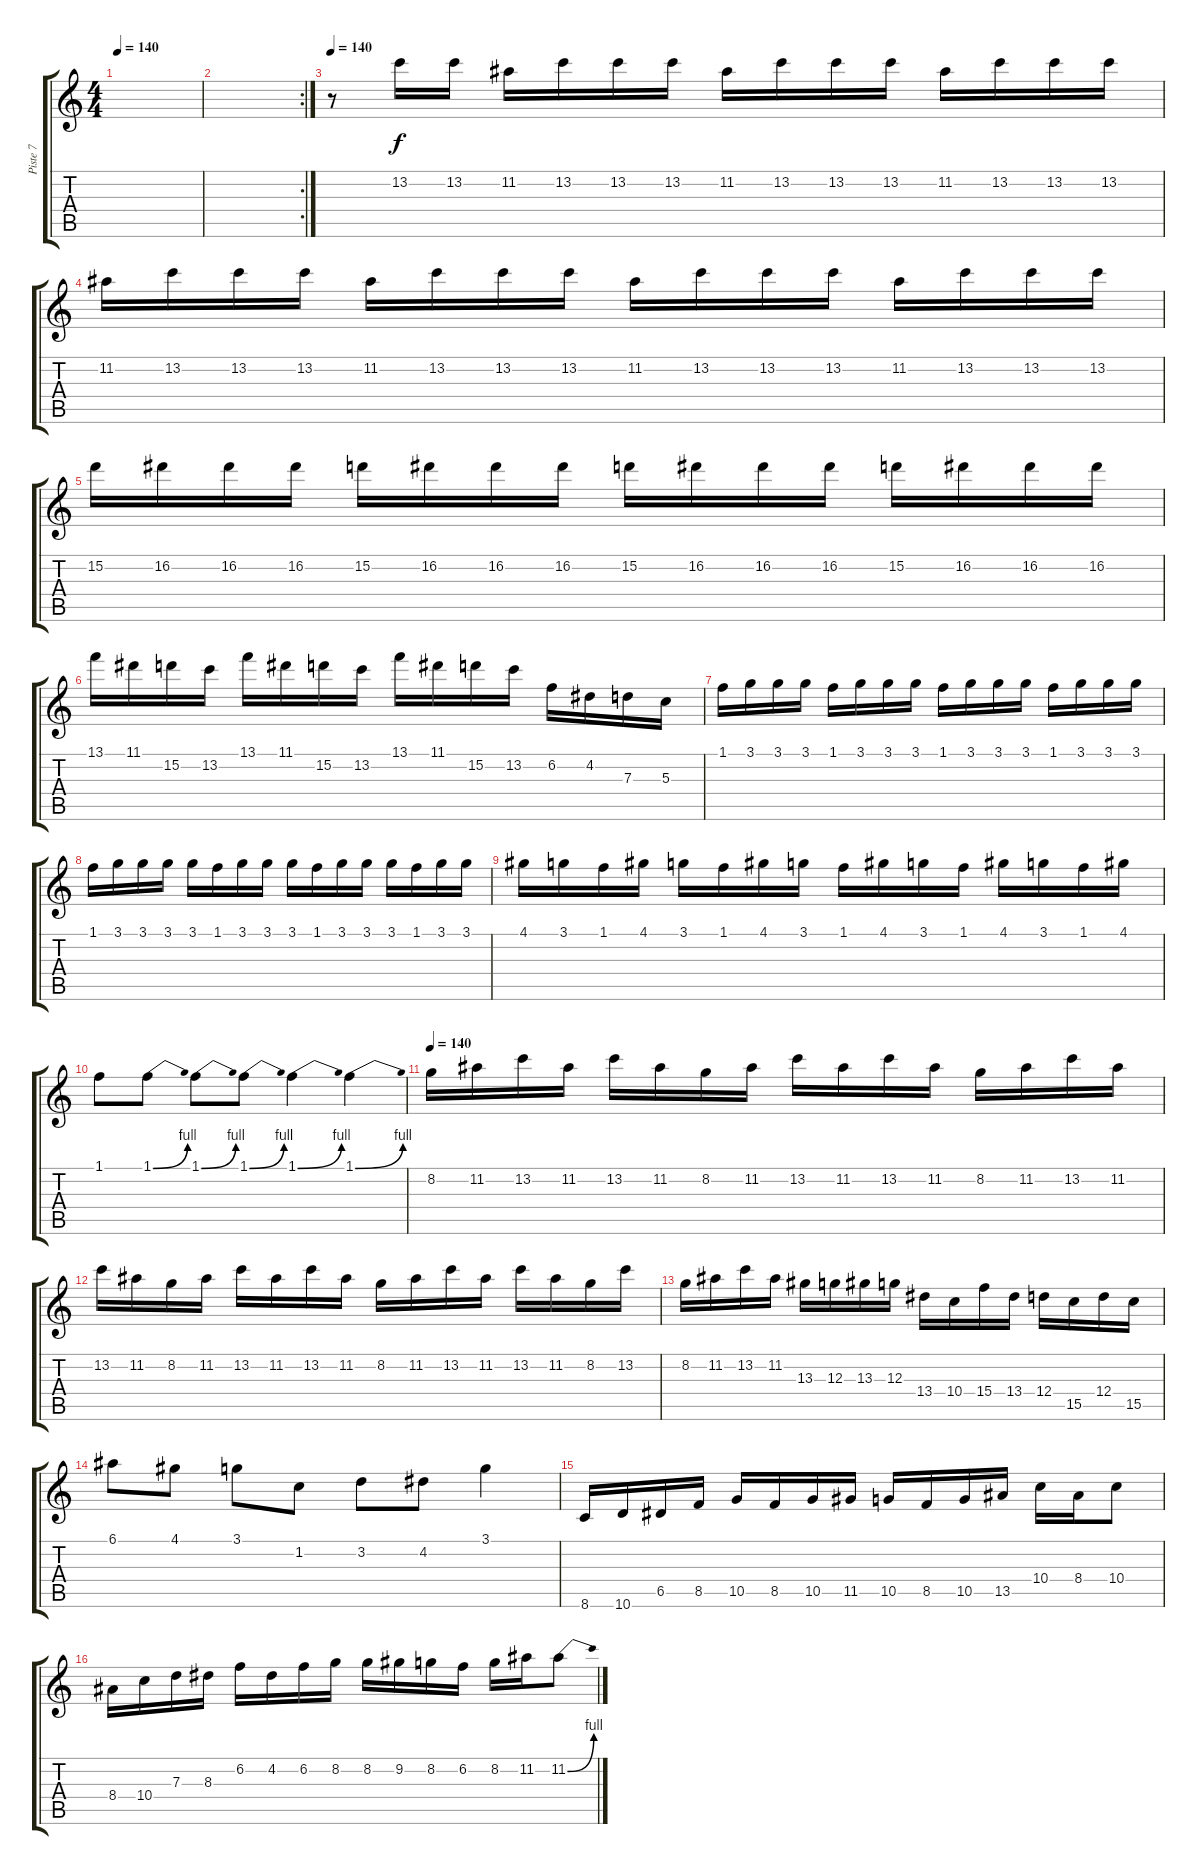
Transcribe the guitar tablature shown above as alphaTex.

\track ("Piste 7" "Piste 7") {instrument overdrivenguitar}
\staff {score tabs}
\tuning (E4 B3 G3 D3 A2 E2) {hide}
\ts (4 4)
\tempo 140
\clef g2
\ks c
|
\rc 2
|
\tempo 140
r.8 13.2.16 13.2.16 11.2.16 13.2.16 13.2.16 13.2.16 11.2.16 13.2.16 13.2.16 13.2.16 11.2.16 13.2.16 13.2.16 13.2.16 |
11.2.16 13.2.16 13.2.16 13.2.16 11.2.16 13.2.16 13.2.16 13.2.16 11.2.16 13.2.16 13.2.16 13.2.16 11.2.16 13.2.16 13.2.16 13.2.16 |
15.2.16 16.2.16 16.2.16 16.2.16 15.2.16 16.2.16 16.2.16 16.2.16 15.2.16 16.2.16 16.2.16 16.2.16 15.2.16 16.2.16 16.2.16 16.2.16 |
13.1.16 11.1.16 15.2.16 13.2.16 13.1.16 11.1.16 15.2.16 13.2.16 13.1.16 11.1.16 15.2.16 13.2.16 6.2.16 4.2.16 7.3.16 5.3.16 |
1.1.16 3.1.16 3.1.16 3.1.16 1.1.16 3.1.16 3.1.16 3.1.16 1.1.16 3.1.16 3.1.16 3.1.16 1.1.16 3.1.16 3.1.16 3.1.16 |
1.1.16 3.1.16 3.1.16 3.1.16 3.1.16 1.1.16 3.1.16 3.1.16 3.1.16 1.1.16 3.1.16 3.1.16 3.1.16 1.1.16 3.1.16 3.1.16 |
4.1.16 3.1.16 1.1.16 4.1.16 3.1.16 1.1.16 4.1.16 3.1.16 1.1.16 4.1.16 3.1.16 1.1.16 4.1.16 3.1.16 1.1.16 4.1.16 |
1.1.8 1.1{be (bend 0 0 60 4)}.8 1.1{be (bend 0 0 60 4)}.8 1.1{be (bend 0 0 60 4)}.8 1.1{be (bend 0 0 60 4)}.4 1.1{be (bend 0 0 60 4)}.4 |
\tempo 140
8.2.16 11.2.16 13.2.16 11.2.16 13.2.16 11.2.16 8.2.16 11.2.16 13.2.16 11.2.16 13.2.16 11.2.16 8.2.16 11.2.16 13.2.16 11.2.16 |
13.2.16 11.2.16 8.2.16 11.2.16 13.2.16 11.2.16 13.2.16 11.2.16 8.2.16 11.2.16 13.2.16 11.2.16 13.2.16 11.2.16 8.2.16 13.2.16 |
8.2.16 11.2.16 13.2.16 11.2.16 13.3.16 12.3.16 13.3.16 12.3.16 13.4.16 10.4.16 15.4.16 13.4.16 12.4.16 15.5.16 12.4.16 15.5.16 |
6.1.8 4.1.8 3.1.8 1.2.8 3.2.8 4.2.8 3.1.4 |
8.6.16 10.6.16 6.5.16 8.5.16 10.5.16 8.5.16 10.5.16 11.5.16 10.5.16 8.5.16 10.5.16 13.5.16 10.4.16 8.4.16 10.4.8 |
8.4.16 10.4.16 7.3.16 8.3.16 6.2.16 4.2.16 6.2.16 8.2.16 8.2.16 9.2.16 8.2.16 6.2.16 8.2.16 11.2.16 11.2{be (bend 0 0 60 4)}.8
